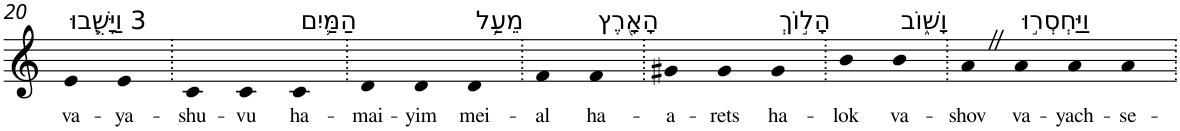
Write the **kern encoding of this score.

**kern	**text
*part1	*part1
*staff1	*staff1
*I"Piano	*
*I'Pno	*
!!LO:PB:g=z
*clefG2	*
*k[]	*
=20	=20
!LO:TX:a:t=3 וַיָּשֻׁ֧בוּ	!
!	!LO:LY:b
4e	va-
!	!LO:LY:b
4e	-ya-
=21.	=21.
!	!LO:LY:b
4c	-shu-
!	!LO:LY:b
4c	-vu
!LO:TX:a:t=הַמַּ֛יִם	!
!	!LO:LY:b
4c	ha-
=22.	=22.
!	!LO:LY:b
4d	-mai-
!	!LO:LY:b
4d	-yim
!LO:TX:a:t=מֵעַ֥ל	!
!	!LO:LY:b
4d	mei-
=23.	=23.
!	!LO:LY:b
4f	-al
!LO:TX:a:t=הָאָ֖רֶץ	!
!	!LO:LY:b
4f	ha-
=24.	=24.
!	!LO:LY:b
4g#X	-a-
!	!LO:LY:b
4g#	-rets
!LO:TX:a:t=הָל֣וֹךְ	!
!	!LO:LY:b
4g#	ha-
=25.	=25.
!	!LO:LY:b
4b	-lok
!LO:TX:a:t=וָשׁ֑וֹב	!
!	!LO:LY:b
4b	va-
=26.	=26.
!	!LO:LY:b
4aZ	-shov
!LO:TX:a:t=וַיַּחְסְר֣וּ	!
!	!LO:LY:b
4a	va-
!	!LO:LY:b
4a	-yach-
!	!LO:LY:b
4a	-se-
=.	=.
*-	*-
